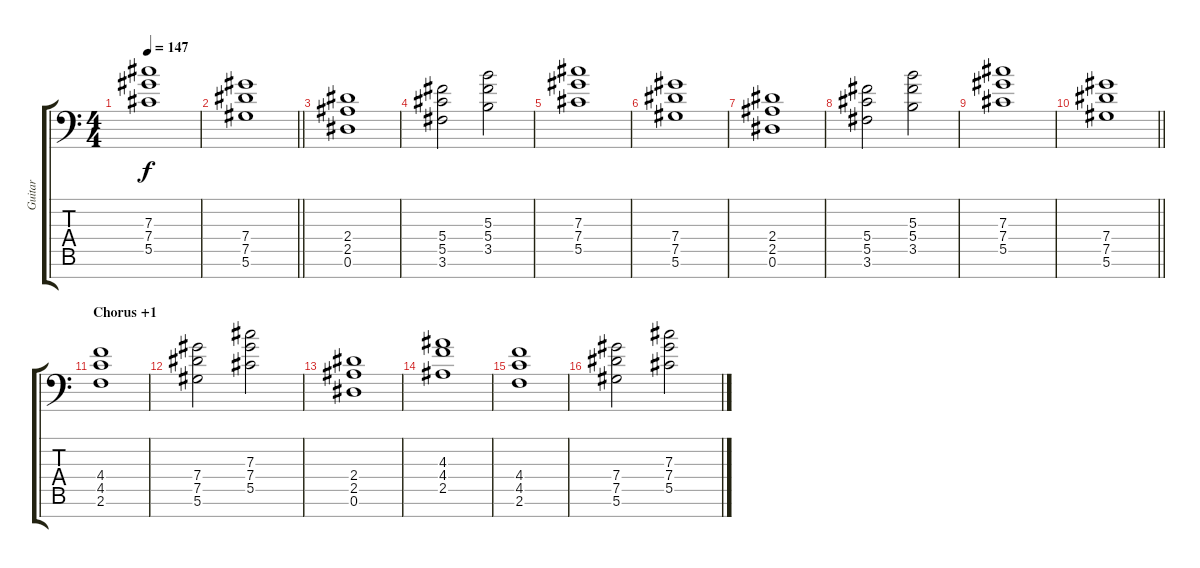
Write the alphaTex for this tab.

\track ("Guitar " "Guitar ") {instrument distortionguitar}
\staff {score tabs}
\tuning (Eb4 Bb3 Gb3 Db3 Ab2 Eb2 Bb1) {hide}
\ts (4 4)
\tempo 147
\clef f4
\ks c
(7.3 7.4 5.5).1{dy f} |
\barLineRight lightlight
(7.4 7.5 5.6).1 |
(2.4 2.5 0.6).1 |
(5.4 5.5 3.6).2 (5.3 5.4 3.5).2 |
(7.3 7.4 5.5).1 |
(7.4 7.5 5.6).1 |
(2.4 2.5 0.6).1 |
(5.4 5.5 3.6).2 (5.3 5.4 3.5).2 |
(7.3 7.4 5.5).1 |
\barLineRight lightlight
(7.4 7.5 5.6).1 |
\section ("" "Chorus +1")
(4.4 4.5 2.6).1 |
(7.4 7.5 5.6).2 (7.3 7.4 5.5).2 |
(2.4 2.5 0.6).1 |
(4.3 4.4 2.5).1 |
(4.4 4.5 2.6).1 |
(7.4 7.5 5.6).2 (7.3 7.4 5.5).2
